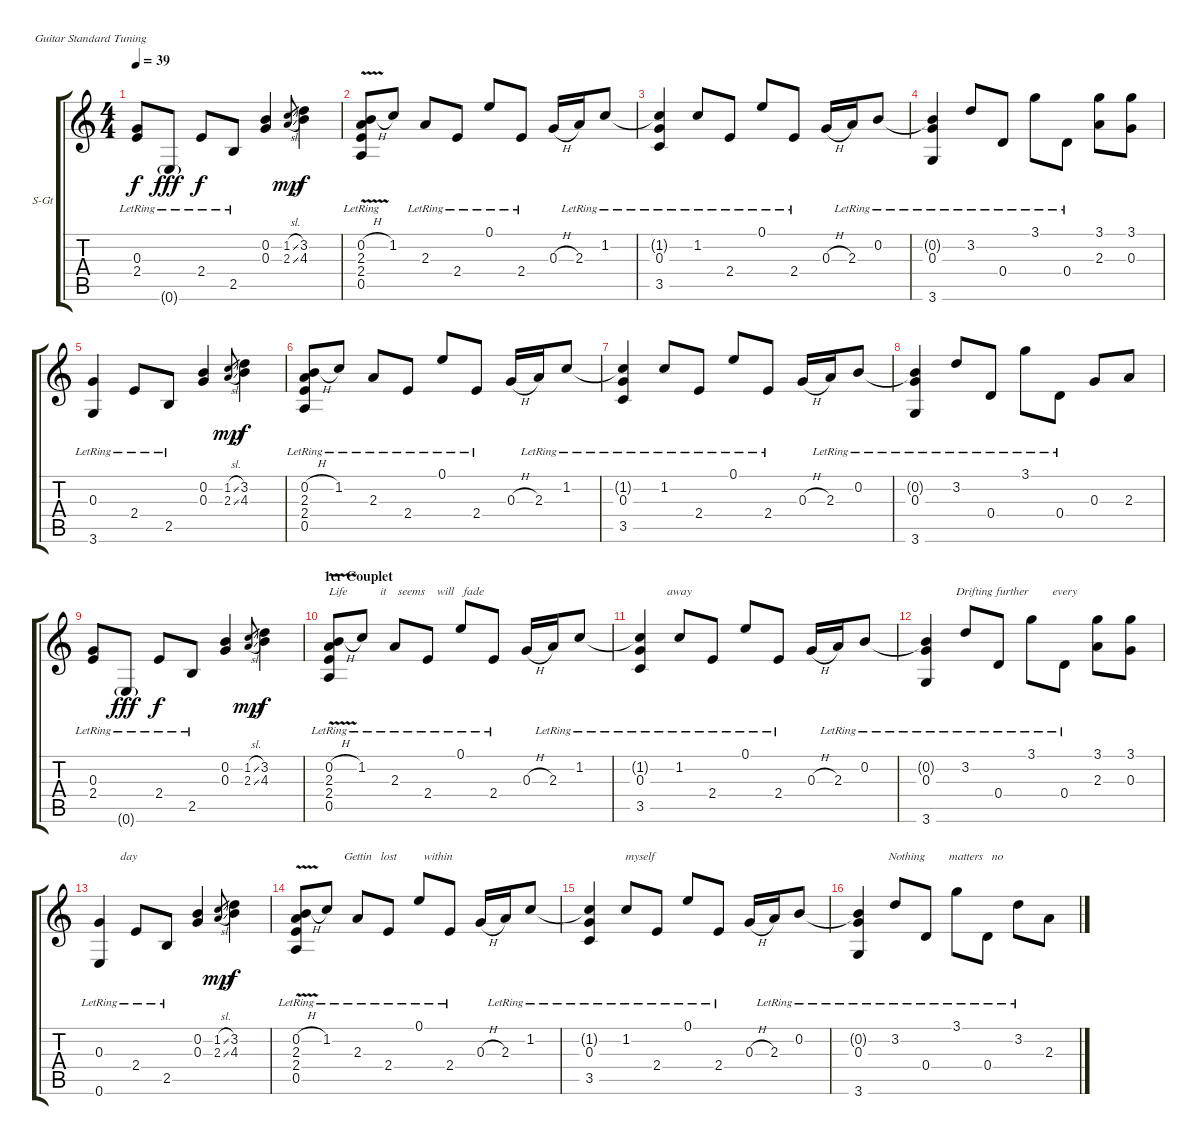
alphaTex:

\bracketExtendMode groupsimilarinstruments
\firstSystemTrackNameOrientation horizontal
\otherSystemsTrackNameOrientation horizontal
\track ("Guitare 12 cordes" "S-Gt") {instrument acousticguitarsteel}
\staff {score tabs}
\tuning (E4 B3 G3 D3 A2 E2)
\ts (4 4)
\tempo 39
\clef g2
\ks c
(0.3{lr} 2.4{lr}).8{dy f} 0.6{g lr}.8{dy fff} 2.4{lr}.8{dy f} 2.5{lr}.8 (0.2 0.3).4 (1.2{sl} 2.3{sl}).8{gr dy mp} (3.2 4.3).4{dy f} |
(0.2{h} 2.3{v lr} 2.4{v lr} 0.5{lr}).8 1.2.8 2.3{lr}.8 2.4{lr}.8 0.1{lr}.8 2.4{lr}.8 0.3{h}.16 2.3{lr}.16 1.2{lr}.8 |
(1.2{lr t} 0.3{lr} 3.5{lr}).4 1.2{lr}.8 2.4{lr}.8 0.1{lr}.8 2.4{lr}.8 0.3{h}.16 2.3{lr}.16 0.2{lr}.8 |
(0.2{lr t} 0.3{lr} 3.6{lr}).4 3.2{lr}.8 0.4{lr}.8 3.1{lr}.8 0.4{lr}.8 (3.1 2.3).8 (3.1 0.3).8 |
(0.3{lr} 3.6{lr}).4 2.4{lr}.8 2.5{lr}.8 (0.2 0.3).4 (1.2{sl} 2.3{sl}).8{gr dy mp} (3.2 4.3).4{dy f} |
(0.2{h} 2.3{lr} 2.4{lr} 0.5{lr}).8 1.2{lr}.8 2.3{lr}.8 2.4{lr}.8 0.1{lr}.8 2.4{lr}.8 0.3{h}.16 2.3{lr}.16 1.2{lr}.8 |
(1.2{lr t} 0.3{lr} 3.5{lr}).4 1.2{lr}.8 2.4{lr}.8 0.1{lr}.8 2.4{lr}.8 0.3{h}.16 2.3{lr}.16 0.2{lr}.8 |
(0.2{lr t} 0.3{lr} 3.6{lr}).4 3.2{lr}.8 0.4{lr}.8 3.1{lr}.8 0.4{lr}.8 0.3.8 2.3.8 |
(0.3{lr} 2.4{lr}).8 0.6{g lr}.8{dy fff} 2.4{lr}.8{dy f} 2.5{lr}.8 (0.2 0.3).4 (1.2{sl} 2.3{sl}).8{gr dy mp} (3.2 4.3).4{dy f} |
\section ("" "1er Couplet")
(0.2{h} 2.3{v lr} 2.4{v lr} 0.5{lr}).8{txt "Life           it    seems    will   fade"} 1.2{lr}.8 2.3{lr}.8 2.4{lr}.8 0.1{lr}.8 2.4{lr}.8 0.3{h}.16 2.3{lr}.16 1.2{lr}.8 |
(1.2{lr t} 0.3 3.5{lr}).4{txt "         away"} 1.2{lr}.8 2.4{lr}.8 0.1{lr}.8 2.4{lr}.8 0.3{h}.16 2.3{lr}.16 0.2{lr}.8 |
(0.2{lr t} 0.3{lr} 3.6{lr}).4{txt "          Drifting further        every "} 3.2{lr}.8 0.4{lr}.8 3.1{lr}.8 0.4{lr}.8 (3.1 2.3).8 (3.1 0.3).8 |
(0.3{lr} 0.6{lr}).4{txt "       day"} 2.4{lr}.8 2.5{lr}.8 (0.2 0.3).4 (1.2{sl} 2.3{sl}).8{gr dy mp} (3.2 4.3).4{dy f} |
(0.2{h} 2.3{v lr} 2.4{v lr} 0.5{lr}).8{txt "                Gettin   lost         within"} 1.2{lr}.8 2.3{lr}.8 2.4{lr}.8 0.1{lr}.8 2.4{lr}.8 0.3{h}.16 2.3{lr}.16 1.2{lr}.8 |
(1.2{lr t} 0.3{lr} 3.5{lr}).4{txt "            myself"} 1.2{lr}.8 2.4{lr}.8 0.1{lr}.8 2.4{lr}.8 0.3{h}.16 2.3{lr}.16 0.2{lr}.8 |
(0.2{lr t} 0.3{lr} 3.6{lr}).4{txt "          Nothing        matters   no"} 3.2{lr}.8 0.4{lr}.8 3.1{lr}.8 0.4{lr}.8 3.2{lr}.8 2.3.8
